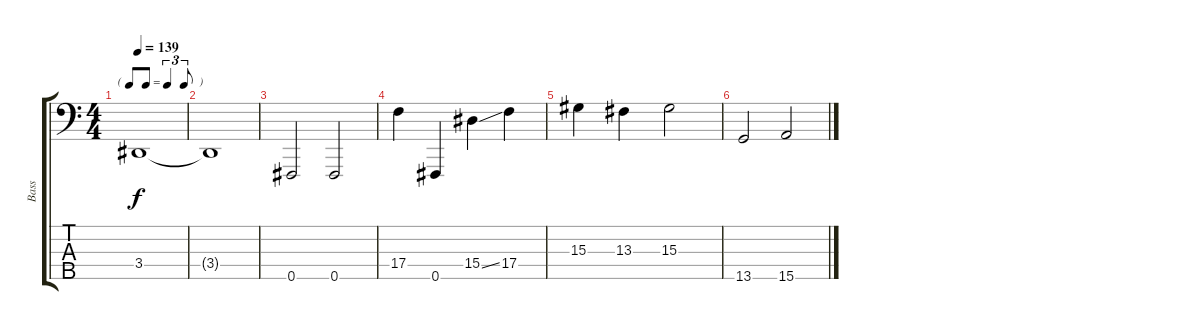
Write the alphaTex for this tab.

\track ("Bass" "Bass") {instrument electricbassfinger}
\staff {score tabs}
\tuning (Eb2 Bb1 F1 C1 Gb0) {hide}
\ts (4 4)
\tf triplet8th
\tempo 139
\clef f4
\ks c
3.4{t}.1{dy f} |
3.4{t}.1 |
0.5.2 0.5.2 |
17.4.4 0.5.4 15.4{ss}.4 17.4.4 |
15.3.4 13.3.4 15.3.2 |
13.5.2 15.5.2
